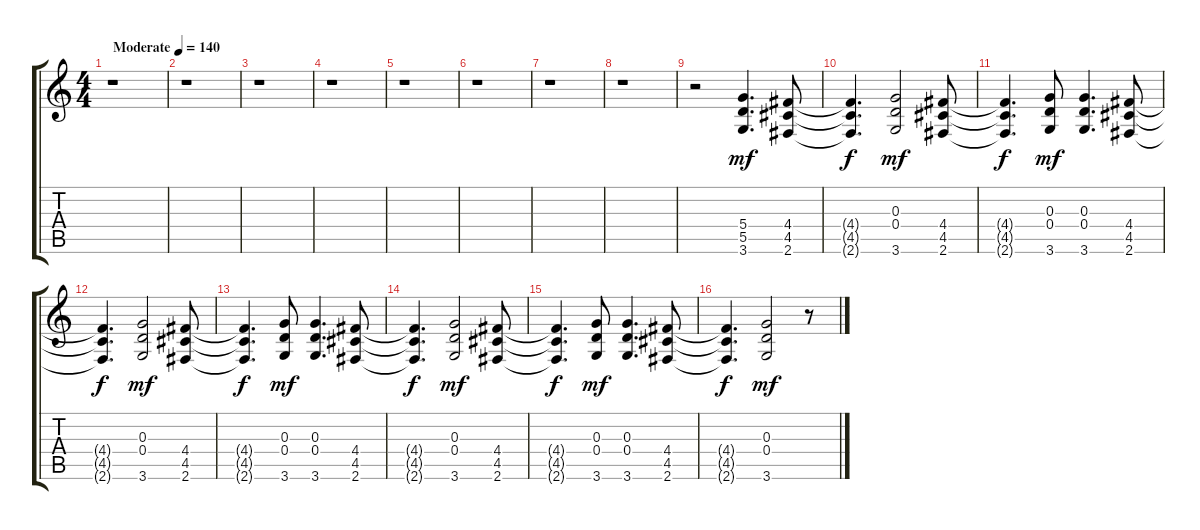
\track "" {instrument distortionguitar}
\staff {score tabs}
\tuning (E4 B3 G3 D3 A2 E2) {hide}
\ts (4 4)
\tempo (140 "Moderate")
\clef g2
\ks c
r.1{dy mf instrument distortionguitar} |
r.1 |
r.1 |
r.1 |
r.1 |
r.1 |
r.1 |
r.1 |
r.2 (5.4 5.5 3.6).4{d} (4.4 4.5 2.6).8 |
(4.4{t} 4.5{t} 2.6{t}).4{d dy f} (0.3 0.4 3.6).2{dy mf} (4.4 4.5 2.6).8 |
(4.4{t} 4.5{t} 2.6{t}).4{d dy f} (0.3 0.4 3.6).8{dy mf} (0.3 0.4 3.6).4{d} (4.4 4.5 2.6).8 |
(4.4{t} 4.5{t} 2.6{t}).4{d dy f} (0.3 0.4 3.6).2{dy mf} (4.4 4.5 2.6).8 |
(4.4{t} 4.5{t} 2.6{t}).4{d dy f} (0.3 0.4 3.6).8{dy mf} (0.3 0.4 3.6).4{d} (4.4 4.5 2.6).8 |
(4.4{t} 4.5{t} 2.6{t}).4{d dy f} (0.3 0.4 3.6).2{dy mf} (4.4 4.5 2.6).8 |
(4.4{t} 4.5{t} 2.6{t}).4{d dy f} (0.3 0.4 3.6).8{dy mf} (0.3 0.4 3.6).4{d} (4.4 4.5 2.6).8 |
(4.4{t} 4.5{t} 2.6{t}).4{d dy f} (0.3 0.4 3.6).2{dy mf} r.8
